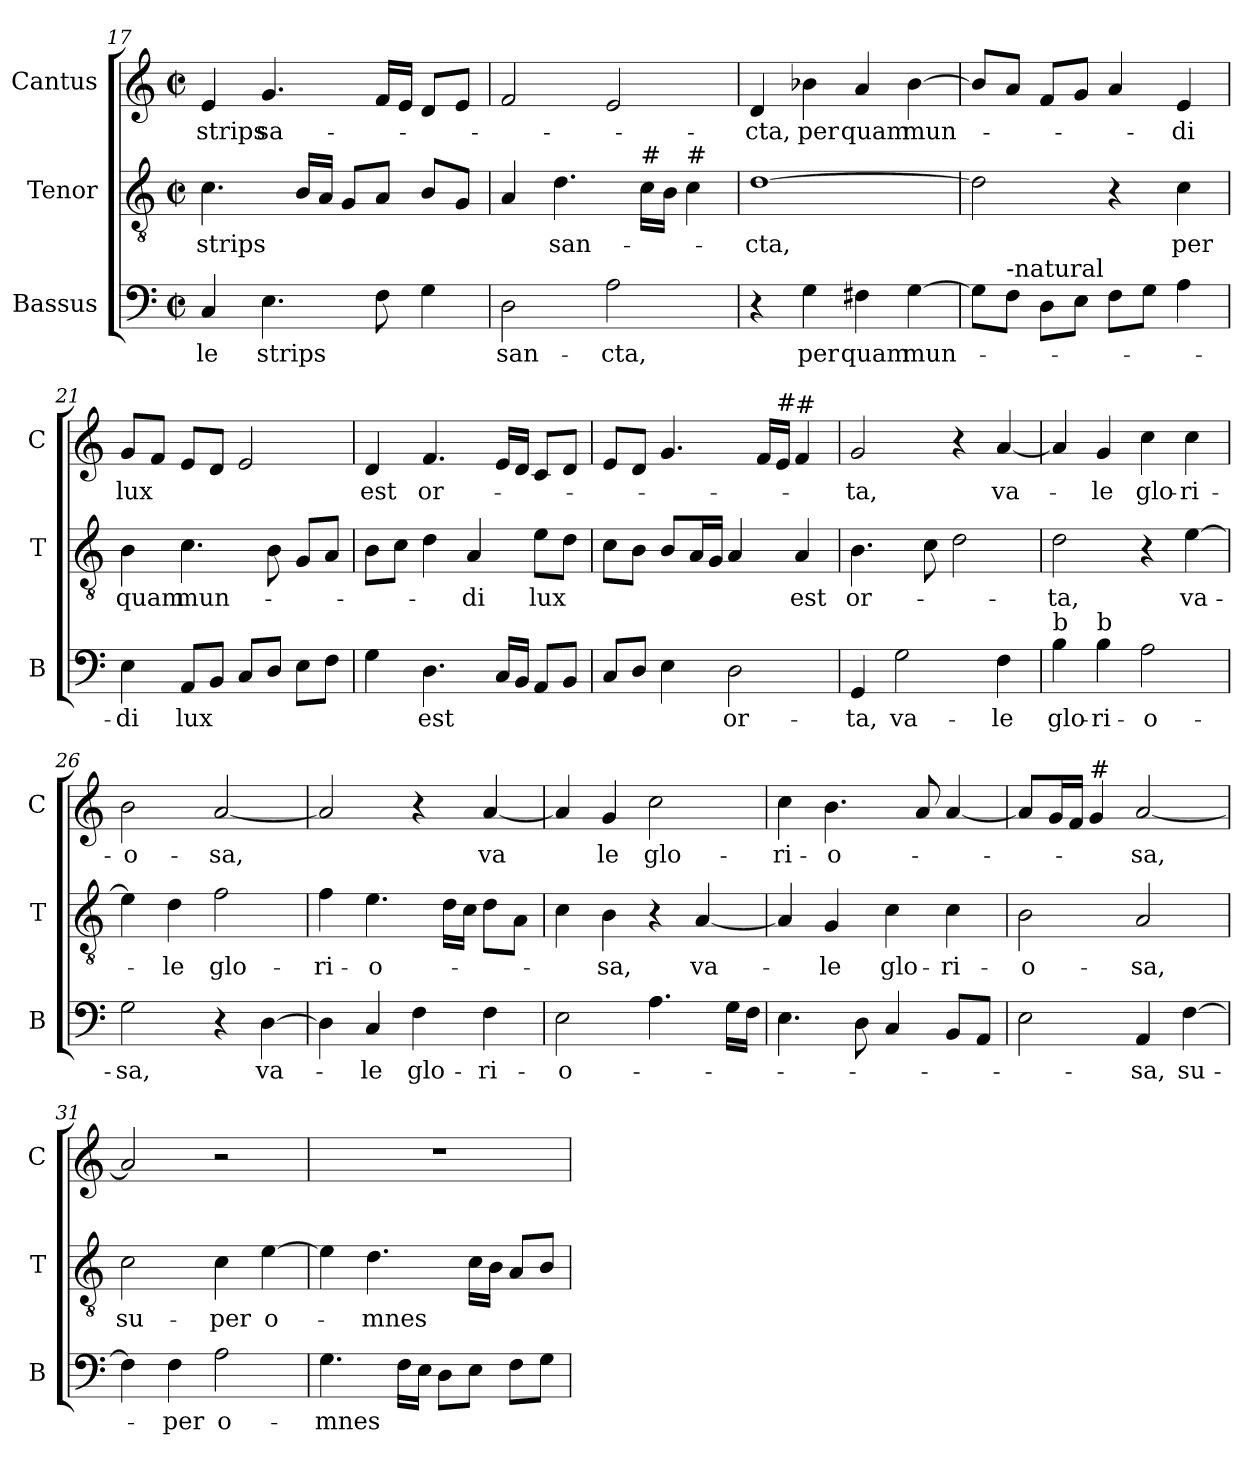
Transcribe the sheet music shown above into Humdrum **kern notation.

**kern	**text	**kern	**text	**kern	**text
*part3	*part3	*part2	*part2	*part1	*part1
*staff3	*staff3	*staff2	*staff2	*staff1	*staff1
*I"Bassus	*	*I"Tenor	*	*I"Cantus	*
*I'B	*	*I'T	*	*I'C	*
*clefF4	*	*clefGv2	*	*clefG2	*
*k[]	*	*k[]	*	*k[]	*
*C:	*	*C:	*	*C:	*
*M2/2	*	*M2/2	*	*M2/2	*
*met(c|)	*	*met(c|)	*	*met(c|)	*
=17	=17	=17	=17	=17	=17
!	!LO:LY:b	!	!LO:LY:b	!	!LO:LY:b
4C/	-le	4.c\	strips	4e/	strips
!	!LO:LY:b	!	!	!	!LO:LY:b
4.E\	strips	.	.	4.g/	sa-
.	.	16B/LL	.	.	.
.	.	16A/JJ	.	.	.
.	.	8G/L	.	.	.
8F\	.	8A/J	.	16f/LL	.
.	.	.	.	16e/JJ	.
4G\	.	8B/L	.	8d/L	.
.	.	8G/J	.	8e/J	.
=18	=18	=18	=18	=18	=18
!	!LO:LY:b	!	!	!	!
2D\	san-	4A/	.	2f/	.
!	!	!	!LO:LY:b	!	!
.	.	4.d\	san-	.	.
!	!LO:LY:b	!	!	!	!
2A\	-cta,	.	.	2e/	.
!	!	!LO:TX:a:t=#	!	!	!
.	.	16c\LL	.	.	.
.	.	16B\JJ	.	.	.
!	!	!LO:TX:a:t=#	!	!	!
.	.	4c\	.	.	.
=19	=19	=19	=19	=19	=19
!	!	!	!LO:LY:b	!	!LO:LY:b
4r	.	[1d	-cta,	4d/	-cta,
!	!LO:LY:b	!	!	!	!LO:LY:b
4G\	per	.	.	4b-X\	per
!	!LO:LY:b	!	!	!	!LO:LY:b
4F#X\	quam	.	.	4a/	quam
!	!LO:LY:b	!	!	!	!LO:LY:b
[4G\	mun-	.	.	[4b-\	mun-
!!LO:LB:g=z
=20	=20	=20	=20	=20	=20
8G\L]	.	2d\]	.	8b-/L]	.
!LO:TX:a:t=-natural	!	!	!	!	!
8F\J	.	.	.	8a/J	.
8D\L	.	.	.	8f/L	.
8E\J	.	.	.	8g/J	.
8F\L	.	4r	.	4a/	.
8G\J	.	.	.	.	.
!	!	!	!LO:LY:b	!	!LO:LY:b
4A\	.	4c\	per	4e/	-di
=21	=21	=21	=21	=21	=21
!	!LO:LY:b	!	!LO:LY:b	!	!LO:LY:b
4E\	-di	4B\	quam	8g/L	lux
.	.	.	.	8f/J	.
!	!LO:LY:b	!	!LO:LY:b	!	!
8AA/L	lux	4.c\	mun-	8e/L	.
8BB/J	.	.	.	8d/J	.
8C/L	.	.	.	2e/	.
8D/J	.	8B\	.	.	.
8E\L	.	8G/L	.	.	.
8F\J	.	8A/J	.	.	.
=22	=22	=22	=22	=22	=22
!	!	!	!	!	!LO:LY:b
4G\	.	8B\L	.	4d/	est
.	.	8c\J	.	.	.
!	!LO:LY:b	!	!	!	!LO:LY:b
4.D\	est	4d\	.	4.f/	or-
!	!	!	!LO:LY:b	!	!
.	.	4A/	-di	.	.
16C/LL	.	.	.	16e/LL	.
16BB/JJ	.	.	.	16d/JJ	.
!	!	!	!LO:LY:b	!	!
8AA/L	.	8e\L	lux	8c/L	.
8BB/J	.	8d\J	.	8d/J	.
=23	=23	=23	=23	=23	=23
8C/L	.	8c\L	.	8e/L	.
8D/J	.	8B\J	.	8d/J	.
4E\	.	8B/L	.	4.g/	.
.	.	16A/L	.	.	.
.	.	16G/JJ	.	.	.
!	!LO:LY:b	!	!	!	!
2D\	or-	4A/	.	.	.
.	.	.	.	16f/LL	.
!	!	!	!	!LO:TX:a:t=#	!
.	.	.	.	16e/JJ	.
!	!	!	!	!LO:TX:a:t=#	!
!	!	!	!LO:LY:b	!	!
.	.	4A/	est	4f/	.
!!LO:LB:g=z
=24	=24	=24	=24	=24	=24
!	!LO:LY:b	!	!LO:LY:b	!	!LO:LY:b
4GG/	-ta,	4.B\	or-	2g/	-ta,
!	!LO:LY:b	!	!	!	!
2G\	va-	.	.	.	.
.	.	8c\	.	.	.
.	.	2d\	.	4r	.
!	!LO:LY:b	!	!	!	!LO:LY:b
4F\	-le	.	.	[4a/	va-
=25	=25	=25	=25	=25	=25
!LO:TX:a:t=b	!	!	!	!	!
!	!LO:LY:b	!	!LO:LY:b	!	!
4B\	glo-	2d\	-ta,	4a/]	.
!LO:TX:a:t=b	!	!	!	!	!
!	!LO:LY:b	!	!	!	!LO:LY:b
4B\	-ri-	.	.	4g/	-le
!	!LO:LY:b	!	!	!	!LO:LY:b
2A\	-o-	4r	.	4cc\	glo-
!	!	!	!LO:LY:b	!	!LO:LY:b
.	.	[4e\	va-	4cc\	-ri-
=26	=26	=26	=26	=26	=26
!	!LO:LY:b	!	!	!	!LO:LY:b
2G\	-sa,	4e\]	.	2b\	-o-
!	!	!	!LO:LY:b	!	!
.	.	4d\	-le	.	.
!	!	!	!LO:LY:b	!	!LO:LY:b
4r	.	2f\	glo-	[2a/	-sa,
!	!LO:LY:b	!	!	!	!
[4D\	va-	.	.	.	.
=27	=27	=27	=27	=27	=27
!	!	!	!LO:LY:b	!	!
4D\]	.	4f\	-ri-	2a/]	.
!	!LO:LY:b	!	!LO:LY:b	!	!
4C/	-le	4.e\	-o-	.	.
!	!LO:LY:b	!	!	!	!
4F\	glo-	.	.	4r	.
.	.	16d\LL	.	.	.
.	.	16c\JJ	.	.	.
!	!LO:LY:b	!	!	!	!LO:LY:b
4F\	-ri-	8d\L	.	[4a/	va
.	.	8A\J	.	.	.
=28	=28	=28	=28	=28	=28
!	!LO:LY:b	!	!	!	!
2E\	-o-	4c\	.	4a/]	.
!	!	!	!LO:LY:b	!	!LO:LY:b
.	.	4B\	-sa,	4g/	le
!	!	!	!	!	!LO:LY:b
4.A\	.	4r	.	2cc\	glo-
!	!	!	!LO:LY:b	!	!
.	.	[4A/	va-	.	.
16G\LL	.	.	.	.	.
16F\JJ	.	.	.	.	.
!!LO:LB:g=z
=29	=29	=29	=29	=29	=29
!	!	!	!	!	!LO:LY:b
4.E\	.	4A/]	.	4cc\	-ri-
!	!	!	!LO:LY:b	!	!LO:LY:b
.	.	4G/	-le	4.b\	-o-
8D\	.	.	.	.	.
!	!	!	!LO:LY:b	!	!
4C/	.	4c\	glo-	.	.
.	.	.	.	8a/	.
!	!	!	!LO:LY:b	!	!
8BB/L	.	4c\	-ri-	[4a/	.
8AA/J	.	.	.	.	.
=30	=30	=30	=30	=30	=30
!	!	!	!LO:LY:b	!	!
2E\	.	2B\	-o-	8a/L]	.
.	.	.	.	16g/L	.
.	.	.	.	16f/JJ	.
!	!	!	!	!LO:TX:a:t=#	!
.	.	.	.	4g/	.
!	!LO:LY:b	!	!LO:LY:b	!	!LO:LY:b
4AA/	-sa,	2A/	-sa,	[2a/	-sa,
!	!LO:LY:b	!	!	!	!
[4F\	su-	.	.	.	.
=31	=31	=31	=31	=31	=31
!	!	!	!LO:LY:b	!	!
4F\]	.	2c\	su-	2a/]	.
!	!LO:LY:b	!	!	!	!
4F\	-per	.	.	.	.
!	!LO:LY:b	!	!LO:LY:b	!	!
2A\	o-	4c\	-per	2r	.
!	!	!	!LO:LY:b	!	!
.	.	[4e\	o-	.	.
=32	=32	=32	=32	=32	=32
!	!LO:LY:b	!	!	!	!
4.G\	-mnes	4e\]	.	1r	.
!	!	!	!LO:LY:b	!	!
.	.	4.d\	-mnes	.	.
16F\LL	.	.	.	.	.
16E\JJ	.	.	.	.	.
8D\L	.	.	.	.	.
8E\J	.	16c\LL	.	.	.
.	.	16B\JJ	.	.	.
8F\L	.	8A/L	.	.	.
8G\J	.	8B/J	.	.	.
=	=	=	=	=	=
*-	*-	*-	*-	*-	*-
